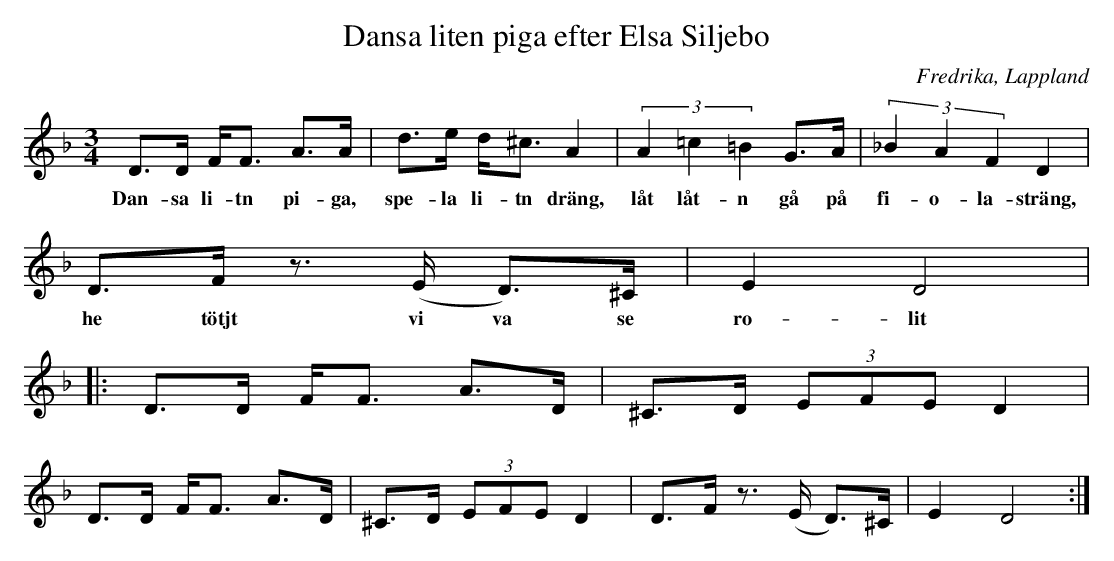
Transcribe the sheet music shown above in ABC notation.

X:1
T:Dansa liten piga efter Elsa Siljebo
O:Fredrika, Lappland
M:3/4
L:1/8
K:Dm
D>D F<F A>A | d>e d<^c A2 | (3A2=c2=B2 G>A | (3_B2A2F2 D2 |
w:Dan-sa li-tn pi-ga, spe-la li-tn dräng, låt låt-n gå på fi-o-la-sträng,
D>F  z>(E D)>^C | E2 D4 |
w:he tötjt vi va se ro-lit
|:D>D F<F A>D | ^C>D (3EFE D2 |
D>D F<F A>D | ^C>D (3EFE D2 | D>F- z>(E D)>^C | E2 D4 :|
